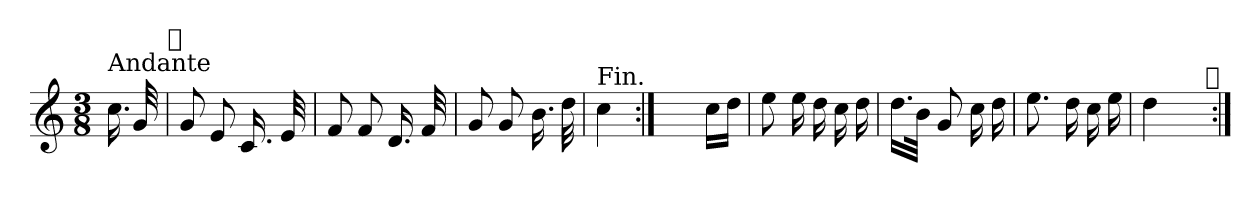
**kern
*part1
*staff1
*clefG2
*k[]
*C:
*M3/8
=
!LO:TX:a:t=Andante
16.cc\
32g/
!LO:TX:a:t=𝄋
=1
8g/
8e/
16.c/
32e/
=2
8f/
8f/
16.d/
32f/
=3
8g/
8g/
16.b\
32dd\
=4
!LO:TX:a:t=Fin.
4cc\
=5:|!
4ryy
16cc\LL
16dd\JJ
=6
8ee\
16ee\
16dd\
16cc\
16dd\
=7
16.dd\LL
32b\JJk
8g/
16cc\
16dd\
!!LO:LB:g=z
=8
8.ee\
16dd\
16cc\
16ee\
=9
4dd\
8ryy
!LO:TX:a:t=𝄋
=:|!
*-
